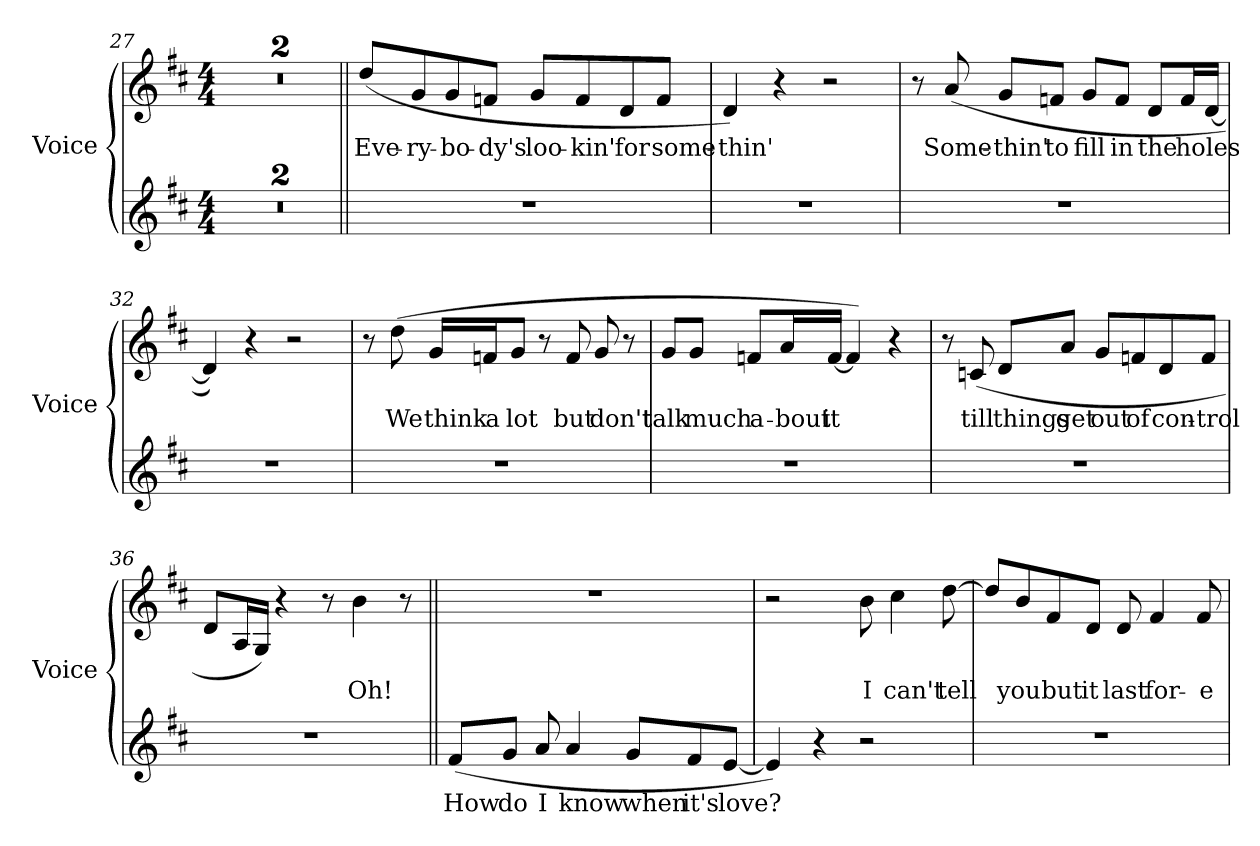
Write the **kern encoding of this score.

**kern	**text	**kern	**text
*part2	*part2	*part1	*part1
*staff2	*staff2	*staff1	*staff1
*I"Voice	*	*I"Voice	*
*I'Voice	*	*I'Voice	*
*clefG2	*	*clefG2	*
*k[f#c#]	*	*k[f#c#]	*
*D:	*	*D:	*
*M4/4	*	*M4/4	*
=27	=27	=27	=27
1r	.	1r	.
!!LO:LB:g=z
=28	=28	=28	=28
1r	.	1r	.
=29||	=29||	=29||	=29||
!	!	!	!LO:LY:b:color=#000000
1r	.	(8ddi/L	Eve-
!	!	!	!LO:LY:b:color=#000000
.	.	8gi/	-ry-
!	!	!	!LO:LY:b:color=#000000
.	.	8gi/	-bo-
!	!	!	!LO:LY:b:color=#000000
.	.	8fni/J	-dy's
!	!	!	!LO:LY:b:color=#000000
.	.	8gi/L	loo-
!	!	!	!LO:LY:b:color=#000000
.	.	8fi/	-kin'
!	!	!	!LO:LY:b:color=#000000
.	.	8di/	for
!	!	!	!LO:LY:b:color=#000000
.	.	8fi/J	some-
=30	=30	=30	=30
!	!	!	!LO:LY:b:color=#000000
1r	.	4di/)	-thin'
.	.	4r	.
.	.	2r	.
=31	=31	=31	=31
1r	.	8r	.
!	!	!	!LO:LY:b:color=#000000
.	.	(8ai/	Some-
!	!	!	!LO:LY:b:color=#000000
.	.	8gi/L	-thin'
!	!	!	!LO:LY:b:color=#000000
.	.	8fni/J	to
!	!	!	!LO:LY:b:color=#000000
.	.	8gi/L	fill
!	!	!	!LO:LY:b:color=#000000
.	.	8fi/J	in
!	!	!	!LO:LY:b:color=#000000
.	.	8di/L	the
!	!	!	!LO:LY:b:color=#000000
.	.	16fi/L	holes
.	.	[16di/JJ	.
!!LO:PB:g=z
=32	=32	=32	=32
1r	.	4di/])	.
.	.	4r	.
.	.	2r	.
=33	=33	=33	=33
1r	.	8r	.
!	!	!	!LO:LY:b:color=#000000
.	.	(8ddi\	We
!	!	!	!LO:LY:b:color=#000000
.	.	16gi/LL	think
!	!	!	!LO:LY:b:color=#000000
.	.	16fni/J	a
!	!	!	!LO:LY:b:color=#000000
.	.	8gi/J	lot
.	.	8r	.
!	!	!	!LO:LY:b:color=#000000
.	.	8fi/	but
!	!	!	!LO:LY:b:color=#000000
.	.	8gi/	don't
.	.	8r	.
=34	=34	=34	=34
!	!	!	!LO:LY:b:color=#000000
1r	.	8gi/L	talk
!	!	!	!LO:LY:b:color=#000000
.	.	8gi/J	much
!	!	!	!LO:LY:b:color=#000000
.	.	8fni/L	a-
!	!	!	!LO:LY:b:color=#000000
.	.	16ai/L	-bout
!	!	!	!LO:LY:b:color=#000000
.	.	[16fi/JJ	it
.	.	4fi/])	.
.	.	4r	.
!!LO:LB:g=z
=35	=35	=35	=35
1r	.	8r	.
!	!	!	!LO:LY:b:color=#000000
.	.	(8cni/	till
!	!	!	!LO:LY:b:color=#000000
.	.	8di/L	things
!	!	!	!LO:LY:b:color=#000000
.	.	8ai/J	get
!	!	!	!LO:LY:b:color=#000000
.	.	8gi/L	out
!	!	!	!LO:LY:b:color=#000000
.	.	8fni/	of
!	!	!	!LO:LY:b:color=#000000
.	.	8di/	con-
!	!	!	!LO:LY:b:color=#000000
.	.	8fi/J	-trol
=36	=36	=36	=36
1r	.	8di/L	.
.	.	16Ai/L	.
.	.	16Gi/JJ)	.
.	.	4r	.
.	.	8r	.
!	!	!	!LO:LY:b:color=#000000
.	.	4bi\	Oh!
.	.	8r	.
=37||	=37||	=37||	=37||
!	!LO:LY:b:color=#000000	!	!
(8f#i/L	How	1r	.
!	!LO:LY:b:color=#000000	!	!
8gi/J	do	.	.
!	!LO:LY:b:color=#000000	!	!
8ai/	I	.	.
!	!LO:LY:b:color=#000000	!	!
4ai/	know	.	.
!	!LO:LY:b:color=#000000	!	!
8gi/L	when	.	.
!	!LO:LY:b:color=#000000	!	!
8f#i/	it's	.	.
!	!LO:LY:b:color=#000000	!	!
[8ei/J	love?	.	.
!!LO:LB:g=z
=38	=38	=38	=38
4ei/])	.	2r	.
4r	.	.	.
!	!	!	!LO:LY:b:color=#000000
2r	.	8bi\	I
!	!	!	!LO:LY:b:color=#000000
.	.	4cc#i\	can't
!	!	!	!LO:LY:b:color=#000000
.	.	[8ddi\	tell
=39	=39	=39	=39
1r	.	8ddi/L]	.
!	!	!	!LO:LY:b:color=#000000
.	.	8bi/	you
!	!	!	!LO:LY:b:color=#000000
.	.	8f#i/	but
!	!	!	!LO:LY:b:color=#000000
.	.	8di/J	it
!	!	!	!LO:LY:b:color=#000000
.	.	8di/	last
!	!	!	!LO:LY:b:color=#000000
.	.	4f#i/	for-
!	!	!	!LO:LY:b:color=#000000
.	.	8f#i/	-e-
=	=	=	=
*-	*-	*-	*-
